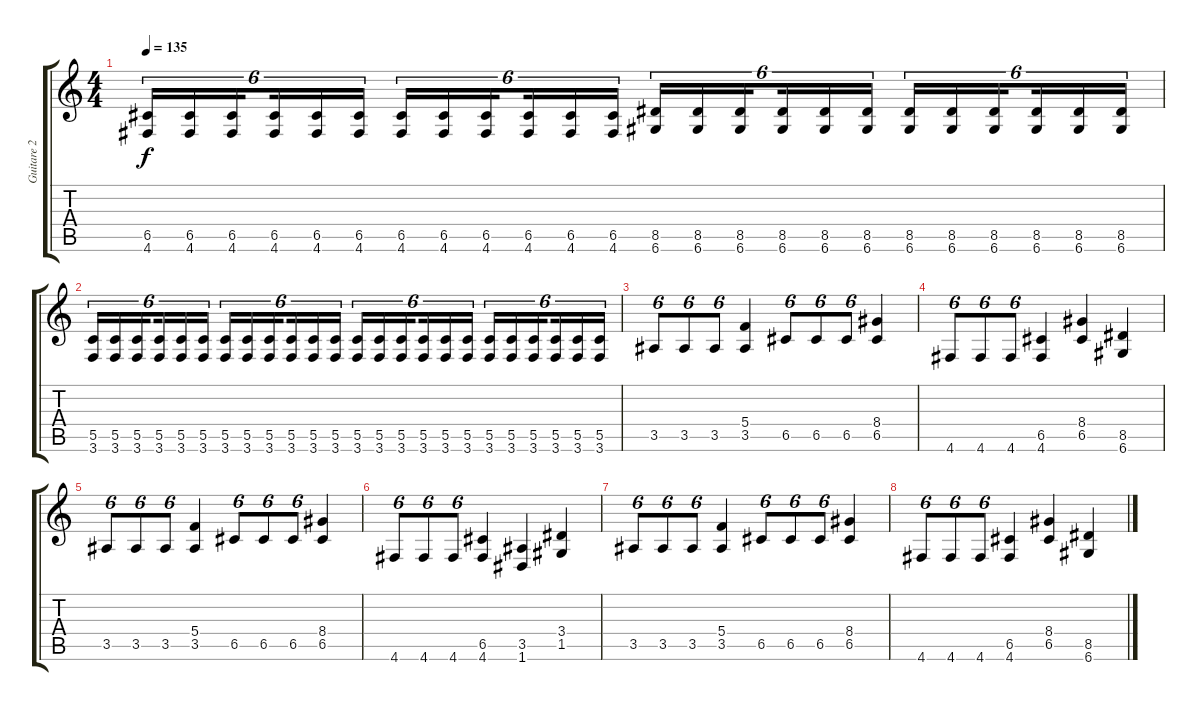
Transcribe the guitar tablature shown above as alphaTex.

\track ("Guitare 2" "Guitare 2") {instrument distortionguitar}
\staff {score tabs}
\tuning (D4 A3 F3 C3 G2 D2) {hide}
\ts (4 4)
\tempo 135
\clef g2
\ks c
(6.5 4.6).16{tu (6 4) dy f} (6.5 4.6).16{tu (6 4)} (6.5 4.6).16{tu (6 4) beam splitsecondary} (6.5 4.6).16{tu (6 4)} (6.5 4.6).16{tu (6 4)} (6.5 4.6).16{tu (6 4)} (6.5 4.6).16{tu (6 4)} (6.5 4.6).16{tu (6 4)} (6.5 4.6).16{tu (6 4) beam splitsecondary} (6.5 4.6).16{tu (6 4)} (6.5 4.6).16{tu (6 4)} (6.5 4.6).16{tu (6 4)} (8.5 6.6).16{tu (6 4)} (8.5 6.6).16{tu (6 4)} (8.5 6.6).16{tu (6 4) beam splitsecondary} (8.5 6.6).16{tu (6 4)} (8.5 6.6).16{tu (6 4)} (8.5 6.6).16{tu (6 4)} (8.5 6.6).16{tu (6 4)} (8.5 6.6).16{tu (6 4)} (8.5 6.6).16{tu (6 4) beam splitsecondary} (8.5 6.6).16{tu (6 4)} (8.5 6.6).16{tu (6 4)} (8.5 6.6).16{tu (6 4)} |
(5.5 3.6).16{tu (6 4)} (5.5 3.6).16{tu (6 4)} (5.5 3.6).16{tu (6 4) beam splitsecondary} (5.5 3.6).16{tu (6 4)} (5.5 3.6).16{tu (6 4)} (5.5 3.6).16{tu (6 4)} (5.5 3.6).16{tu (6 4)} (5.5 3.6).16{tu (6 4)} (5.5 3.6).16{tu (6 4) beam splitsecondary} (5.5 3.6).16{tu (6 4)} (5.5 3.6).16{tu (6 4)} (5.5 3.6).16{tu (6 4)} (5.5 3.6).16{tu (6 4)} (5.5 3.6).16{tu (6 4)} (5.5 3.6).16{tu (6 4) beam splitsecondary} (5.5 3.6).16{tu (6 4)} (5.5 3.6).16{tu (6 4)} (5.5 3.6).16{tu (6 4)} (5.5 3.6).16{tu (6 4)} (5.5 3.6).16{tu (6 4)} (5.5 3.6).16{tu (6 4) beam splitsecondary} (5.5 3.6).16{tu (6 4)} (5.5 3.6).16{tu (6 4)} (5.5 3.6).16{tu (6 4)} |
3.5.8{tu (6 4)} 3.5.8{tu (6 4)} 3.5.8{tu (6 4)} (5.4 3.5).4 6.5.8{tu (6 4)} 6.5.8{tu (6 4)} 6.5.8{tu (6 4)} (8.4 6.5).4 |
4.6.8{tu (6 4)} 4.6.8{tu (6 4)} 4.6.8{tu (6 4)} (6.5 4.6).4 (8.4 6.5).4 (8.5 6.6).4 |
3.5.8{tu (6 4)} 3.5.8{tu (6 4)} 3.5.8{tu (6 4)} (5.4 3.5).4 6.5.8{tu (6 4)} 6.5.8{tu (6 4)} 6.5.8{tu (6 4)} (8.4 6.5).4 |
4.6.8{tu (6 4)} 4.6.8{tu (6 4)} 4.6.8{tu (6 4)} (6.5 4.6).4 (3.5 1.6).4 (3.4 1.5).4 |
3.5.8{tu (6 4)} 3.5.8{tu (6 4)} 3.5.8{tu (6 4)} (5.4 3.5).4 6.5.8{tu (6 4)} 6.5.8{tu (6 4)} 6.5.8{tu (6 4)} (8.4 6.5).4 |
4.6.8{tu (6 4)} 4.6.8{tu (6 4)} 4.6.8{tu (6 4)} (6.5 4.6).4 (8.4 6.5).4 (8.5 6.6).4
